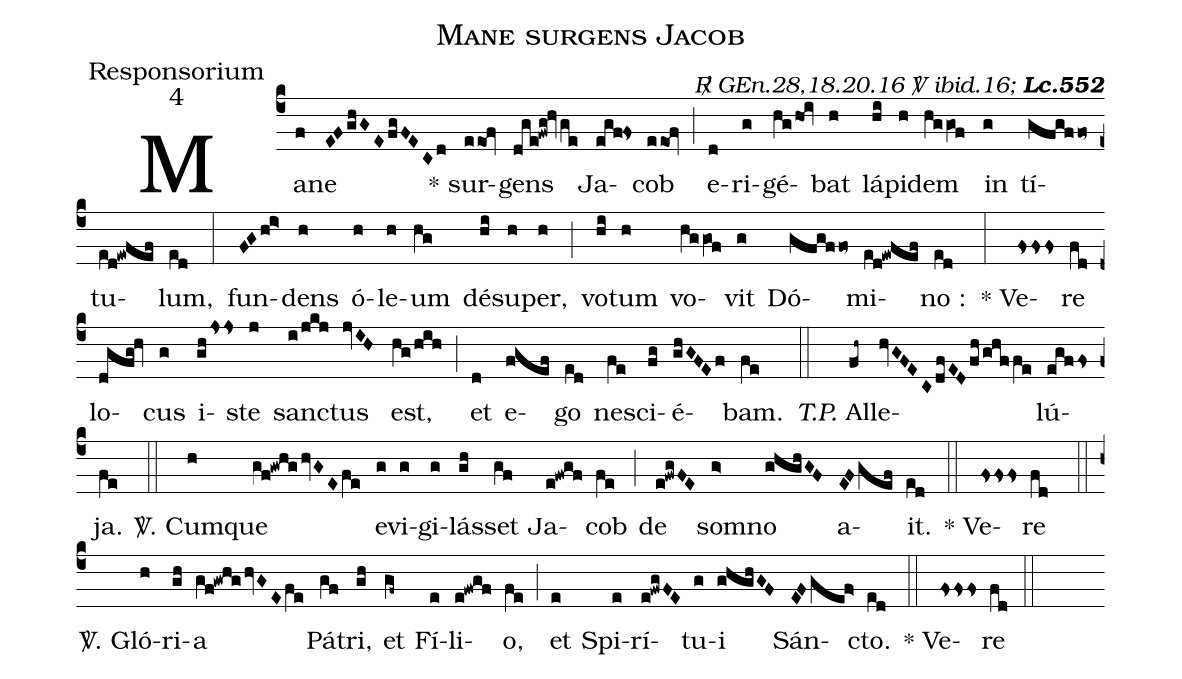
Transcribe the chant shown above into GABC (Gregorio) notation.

name:Mane surgens Jacob;
office-part:Responsorium;
mode:4;
commentary:{\itshape\mdseries \Rbar\  GEn.28,18.20.16 \Vbar\  ibid.16;\/} {\bfseries Lc.552};
%%
(c4)Ma(f)ne(EFghGEfgFECd) * sur(eeof)gens(dge!fwg!hvge) Ja(egf!fs)cob(eeof) (;) e(d)ri(g)gé(hghoi)bat(h) lá(hi)pi(h)dem(hggOf) in(g) tí(gfgffo~)tu(ed!ewfef)lum,(ed) (:) fun(FGhi>)dens(h) ó(h)le(h)um(hg) dé(hi)su(h)per,(h) (;) vo(hi)tum(h) vo(hggOf)vit(g) Dó(gfgffo~)mi(ed!ewfef)no :(ed) (:)
* Ve(fsss)re(fd) lo(dgfg!hv)cus(g) i(gh/jss)ste(j) san(i/jkj)ctus(jvIH) est,(hg/hih) (;) et(d) e(fgef)go(ed) ne(fe)sci(fg)é(ghGFEf)bam.(fe) (::)<i>T.P.</i> Al(fh~)le(hvGFECdfEDfh/ghffe)lú(egffs)ja.(fe) (::)
<sp>V/</sp>. Cum(h)que(gf!gwhghvGEfe) e(g)vi(g)gi(g)lás(gh)set(gf) Ja(e!fwgf)cob(fe) (;) de(e!fwgFE) som(g>)no(ghghGF) a(EFgef)it.(ed) (::) * Ve(fsss)re(fd) (::)
<sp>V/</sp>. Gló(h)ri(gh)a(gf!gwhg/hvGEfe) Pá(gf)tri,(gh) et(gf~) Fí(e)li(e!fwgf)o,(fe) (;)et(e) Spi(e)rí(e!fwgFE)tu(g)i(ghghGF) Sán(EFgef>)cto.(ed) (::) * Ve(fsss)re(fd) (::)
